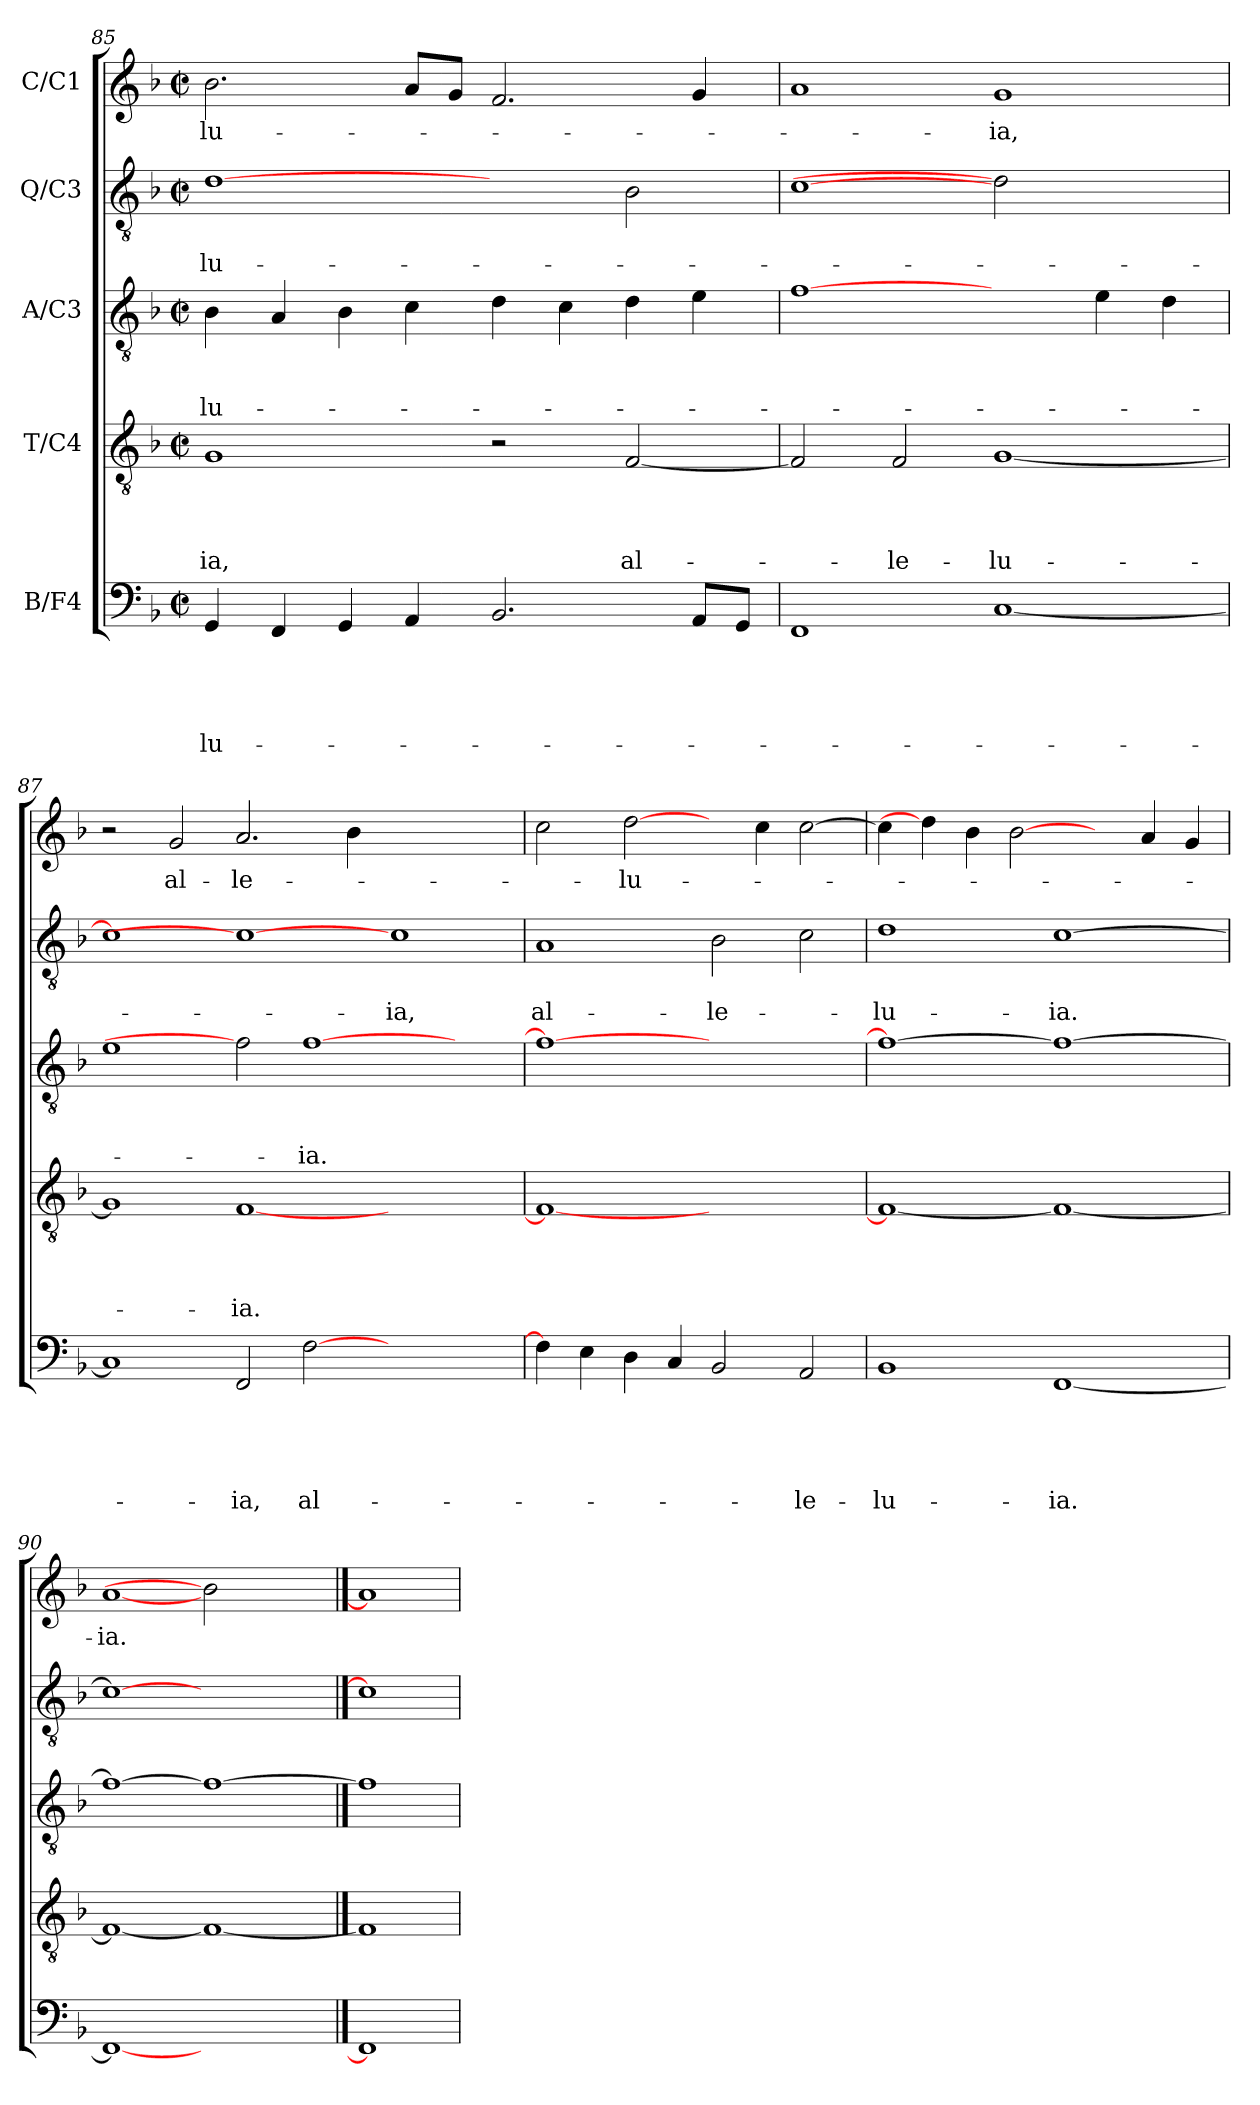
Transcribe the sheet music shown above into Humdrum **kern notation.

**kern	**text	**text	**text	**text	**text	**kern	**text	**text	**text	**text	**kern	**text	**text	**text	**kern	**text	**text	**kern	**text
*part5	*part5	*part5	*part5	*part5	*part5	*part4	*part4	*part4	*part4	*part4	*part3	*part3	*part3	*part3	*part2	*part2	*part2	*part1	*part1
*staff5	*staff5	*staff5	*staff5	*staff5	*staff5	*staff4	*staff4	*staff4	*staff4	*staff4	*staff3	*staff3	*staff3	*staff3	*staff2	*staff2	*staff2	*staff1	*staff1
*I"B/F4	*	*	*	*	*	*I"T/C4	*	*	*	*	*I"A/C3	*	*	*	*I"Q/C3	*	*	*I"C/C1	*
*clefF4	*	*	*	*	*	*clefGv2	*	*	*	*	*clefGv2	*	*	*	*clefGv2	*	*	*clefG2	*
*k[b-]	*	*	*	*	*	*k[b-]	*	*	*	*	*k[b-]	*	*	*	*k[b-]	*	*	*k[b-]	*
*F:	*	*	*	*	*	*F:	*	*	*	*	*F:	*	*	*	*F:	*	*	*F:	*
*M2/2	*	*	*	*	*	*M2/2	*	*	*	*	*M2/2	*	*	*	*M2/2	*	*	*M2/2	*
*met(c|)	*	*	*	*	*	*met(c|)	*	*	*	*	*met(c|)	*	*	*	*met(c|)	*	*	*met(c|)	*
=85	=85	=85	=85	=85	=85	=85	=85	=85	=85	=85	=85	=85	=85	=85	=85	=85	=85	=85	=85
!	!	!	!	!	!LO:LY:b	!	!	!	!	!LO:LY:b	!	!	!	!LO:LY:b	!	!	!LO:LY:b	!	!LO:LY:b
4GG/	.	.	.	.	-lu-	1G	.	.	.	-ia,	4B-\	.	.	-lu-	[1d	.	-lu-	2.b-\	-lu-
4FF/	.	.	.	.	.	.	.	.	.	.	4A/	.	.	.	.	.	.	.	.
4GG/	.	.	.	.	.	.	.	.	.	.	4B-\	.	.	.	.	.	.	.	.
4AA/	.	.	.	.	.	.	.	.	.	.	4c\	.	.	.	.	.	.	8a/L	.
.	.	.	.	.	.	.	.	.	.	.	.	.	.	.	.	.	.	8g/J	.
2.BB-/	.	.	.	.	.	2r	.	.	.	.	4d\	.	.	.	2ryy	.	.	2.f/	.
.	.	.	.	.	.	.	.	.	.	.	4c\	.	.	.	.	.	.	.	.
!	!	!	!	!	!	!	!	!	!	!LO:LY:b	!	!	!	!	!	!	!	!	!
.	.	.	.	.	.	[2F/	.	.	.	al-	4d\	.	.	.	2B-\	.	.	.	.
8AA/L	.	.	.	.	.	.	.	.	.	.	4e\	.	.	.	.	.	.	4g/	.
8GG/J	.	.	.	.	.	.	.	.	.	.	.	.	.	.	.	.	.	.	.
!!LO:LB:g=z
=86	=86	=86	=86	=86	=86	=86	=86	=86	=86	=86	=86	=86	=86	=86	=86	=86	=86	=86	=86
1FF	.	.	.	.	.	2F/]	.	.	.	.	[1f	.	.	.	[1c	.	.	1a	.
!	!	!	!	!	!	!	!	!	!	!LO:LY:b	!	!	!	!	!	!	!	!	!
.	.	.	.	.	.	2F/	.	.	.	-le-	.	.	.	.	.	.	.	.	.
!	!	!	!	!	!	!	!	!	!	!LO:LY:b	!	!	!	!	!	!	!	!	!LO:LY:b
[1C	.	.	.	.	.	[1G	.	.	.	-lu-	2ryy	.	.	.	2d]	.	.	1g	-ia,
.	.	.	.	.	.	.	.	.	.	.	4e\	.	.	.	2ryy	.	.	.	.
.	.	.	.	.	.	.	.	.	.	.	4d\	.	.	.	.	.	.	.	.
=87	=87	=87	=87	=87	=87	=87	=87	=87	=87	=87	=87	=87	=87	=87	=87	=87	=87	=87	=87
1C]	.	.	.	.	.	1G]	.	.	.	.	1e	.	.	.	1c]	.	.	2r	.
!	!	!	!	!	!	!	!	!	!	!	!	!	!	!	!	!	!	!	!LO:LY:b
.	.	.	.	.	.	.	.	.	.	.	.	.	.	.	.	.	.	2g/	al-
!	!	!	!	!	!LO:LY:b	!	!	!	!	!LO:LY:b	!	!	!	!	!	!	!	!	!LO:LY:b
2FF/	.	.	.	.	-ia,	[1F	.	.	.	-ia.	2f]	.	.	.	1c_	.	.	2.a/	-le-
!	!	!	!	!	!LO:LY:b	!	!	!	!	!	!	!	!	!LO:LY:b	!	!	!	!	!
[2F\	.	.	.	.	al-	.	.	.	.	.	[1f	.	.	-ia.	.	.	.	.	.
.	.	.	.	.	.	.	.	.	.	.	.	.	.	.	.	.	.	4b-\	.
!	!	!	!	!	!	!	!	!	!	!	!	!	!	!	!	!	!LO:LY:b	!	!
1ryy	.	.	.	.	.	1ryy	.	.	.	.	.	.	.	.	1c	.	-ia,	1ryy	.
.	.	.	.	.	.	.	.	.	.	.	2ryy	.	.	.	.	.	.	.	.
=88	=88	=88	=88	=88	=88	=88	=88	=88	=88	=88	=88	=88	=88	=88	=88	=88	=88	=88	=88
!	!	!	!	!	!	!	!	!	!	!	!	!	!	!	!	!	!LO:LY:b	!	!
4F\]	.	.	.	.	.	1F_	.	.	.	.	1f_	.	.	.	1A	.	al-	2cc\	.
4E\	.	.	.	.	.	.	.	.	.	.	.	.	.	.	.	.	.	.	.
!	!	!	!	!	!	!	!	!	!	!	!	!	!	!	!	!	!	!	!LO:LY:b
4D\	.	.	.	.	.	.	.	.	.	.	.	.	.	.	.	.	.	[2dd\	-lu-
4C/	.	.	.	.	.	.	.	.	.	.	.	.	.	.	.	.	.	.	.
!	!	!	!	!	!	!	!	!	!	!	!	!	!	!	!	!	!LO:LY:b	!	!
2BB-/	.	.	.	.	.	1ryy	.	.	.	.	1ryy	.	.	.	2B-\	.	-le-	4ryy	.
.	.	.	.	.	.	.	.	.	.	.	.	.	.	.	.	.	.	4cc\	.
!	!	!	!	!	!LO:LY:b	!	!	!	!	!	!	!	!	!	!	!	!	!	!
2AA/	.	.	.	.	-le-	.	.	.	.	.	.	.	.	.	2c\	.	.	[2cc\	.
=89	=89	=89	=89	=89	=89	=89	=89	=89	=89	=89	=89	=89	=89	=89	=89	=89	=89	=89	=89
!	!	!	!	!	!LO:LY:b	!	!	!	!	!	!	!	!	!	!	!	!LO:LY:b	!	!
1BB-	.	.	.	.	-lu-	1F_	.	.	.	.	1f_	.	.	.	1d	.	-lu-	4cc\]	.
.	.	.	.	.	.	.	.	.	.	.	.	.	.	.	.	.	.	4dd\]	.
.	.	.	.	.	.	.	.	.	.	.	.	.	.	.	.	.	.	4b-\	.
.	.	.	.	.	.	.	.	.	.	.	.	.	.	.	.	.	.	[2b-	.
!	!	!	!	!	!LO:LY:b	!	!	!	!	!	!	!	!	!	!	!	!LO:LY:b	!	!
[1FF	.	.	.	.	-ia.	1F_	.	.	.	.	1f_	.	.	.	[1c	.	-ia.	.	.
.	.	.	.	.	.	.	.	.	.	.	.	.	.	.	.	.	.	4ryy	.
.	.	.	.	.	.	.	.	.	.	.	.	.	.	.	.	.	.	4a/	.
.	.	.	.	.	.	.	.	.	.	.	.	.	.	.	.	.	.	4g/	.
=90	=90	=90	=90	=90	=90	=90	=90	=90	=90	=90	=90	=90	=90	=90	=90	=90	=90	=90	=90
!	!	!	!	!	!	!	!	!	!	!	!	!	!	!	!	!	!	!	!LO:LY:b
1FF_	.	.	.	.	.	1F_	.	.	.	.	1f_	.	.	.	1c_	.	.	[1a	-ia.
1ryy	.	.	.	.	.	1F_	.	.	.	.	1f_	.	.	.	1ryy	.	.	2b-]	.
.	.	.	.	.	.	.	.	.	.	.	.	.	.	.	.	.	.	2ryy	.
==91	==91	==91	==91	==91	==91	==91	==91	==91	==91	==91	==91	==91	==91	==91	==91	==91	==91	==91	==91
1FF]	.	.	.	.	.	1F]	.	.	.	.	1f]	.	.	.	1c]	.	.	1a]	.
=	=	=	=	=	=	=	=	=	=	=	=	=	=	=	=	=	=	=	=
*-	*-	*-	*-	*-	*-	*-	*-	*-	*-	*-	*-	*-	*-	*-	*-	*-	*-	*-	*-
